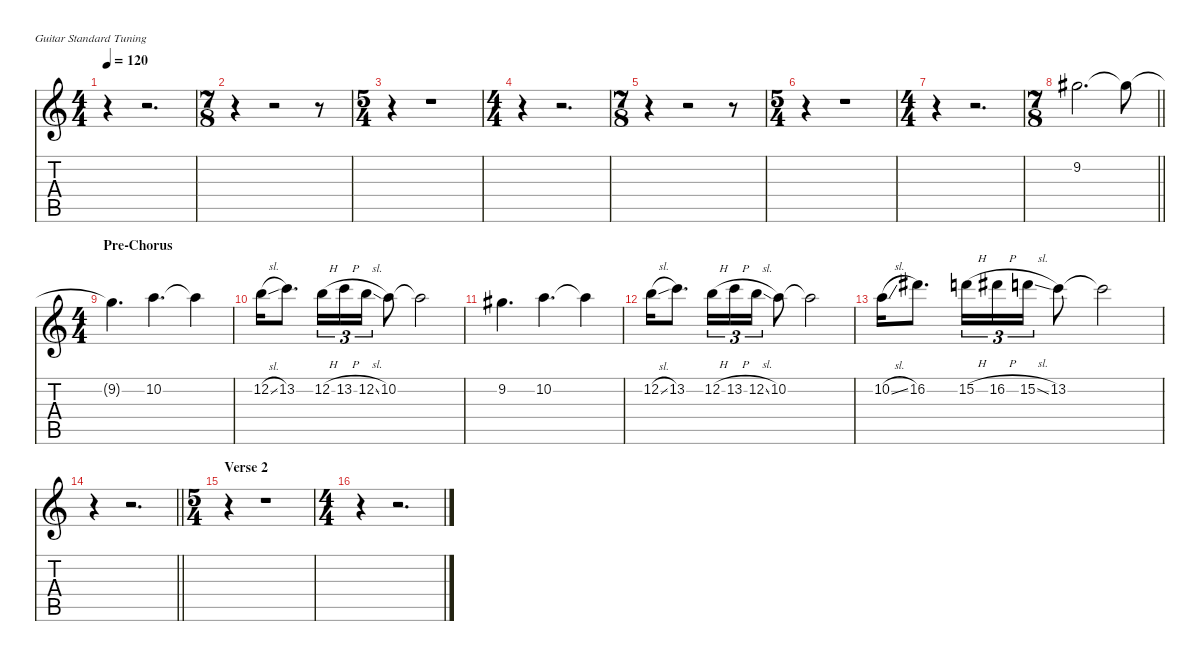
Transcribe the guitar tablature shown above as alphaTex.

\defaultSystemsLayout 4
\hideDynamics
\bracketExtendMode nobrackets
\singleTrackTrackNamePolicy hidden
\multiTrackTrackNamePolicy hidden
\firstSystemTrackNameMode fullname
\firstSystemTrackNameOrientation horizontal
\otherSystemsTrackNameOrientation horizontal
\track ("Mikael Akerfeldt - Electric Guitar 2" "dist.guit.") {instrument distortionguitar}
\staff {score tabs}
\tuning (E4 B3 G3 D3 A2 E2)
\ts (4 4)
\beaming (8 2 2 2 2)
\tempo 120
\clef g2
\ks c
r.4{dy f beam Down} r.2{d beam Down} |
\ts (7 8)
\beaming (8 2 2 2 2)
r.4{beam Down} r.2{beam Down} r.8{beam Down} |
\ts (5 4)
\beaming (8 2 2 2 4)
r.4{beam Down} r.1{beam Down} |
\ts (4 4)
\beaming (8 2 2 2 2)
r.4{beam Down} r.2{d beam Down} |
\ts (7 8)
\beaming (8 2 2 2 2)
r.4{beam Down} r.2{beam Down} r.8{beam Down} |
\ts (5 4)
\beaming (8 2 2 2 4)
r.4{beam Down} r.1{beam Down} |
\ts (4 4)
\beaming (8 2 2 2 2)
r.4{beam Down} r.2{d beam Down} |
\ts (7 8)
\beaming (8 2 2 2 2)
\barLineRight lightlight
9.2{acc #}.2{d beam Down} 9.2{t acc #}.8{beam Down} |
\ts (4 4)
\beaming (8 2 2 2 2)
\section ("" "Pre-Chorus")
9.2{t acc #}.4{d beam Down} 10.2.4{d beam Down} 10.2{t}.4{beam Down} |
12.2{sl}.16{beam Down} 13.2.8{d beam Down} 12.2{h}.16{tu (3 2) beam Down} 13.2{h}.16{tu (3 2) beam Down} 12.2{sl}.16{tu (3 2) beam Down} 10.2.8{beam Down} 10.2{t}.2{beam Down} |
9.2{acc #}.4{d beam Down} 10.2.4{d beam Down} 10.2{t}.4{beam Down} |
12.2{sl}.16{beam Down} 13.2.8{d beam Down} 12.2{h}.16{tu (3 2) beam Down} 13.2{h}.16{tu (3 2) beam Down} 12.2{sl}.16{tu (3 2) beam Down} 10.2.8{beam Down} 10.2{t}.2{beam Down} |
10.2{sl}.16{beam Down} 16.2{acc #}.8{d beam Down} 15.2{h}.16{tu (3 2) beam Down} 16.2{h acc #}.16{tu (3 2) beam Down} 15.2{sl}.16{tu (3 2) beam Down} 13.2.8{beam Down} 13.2{t}.2{beam Down} |
\barLineRight lightlight
r.4{beam Down} r.2{d beam Down} |
\ts (5 4)
\beaming (8 2 2 2 4)
\section ("" "Verse 2")
r.4{beam Down} r.1{beam Down} |
\ts (4 4)
\beaming (8 2 2 2 2)
r.4{beam Down} r.2{d beam Down}
